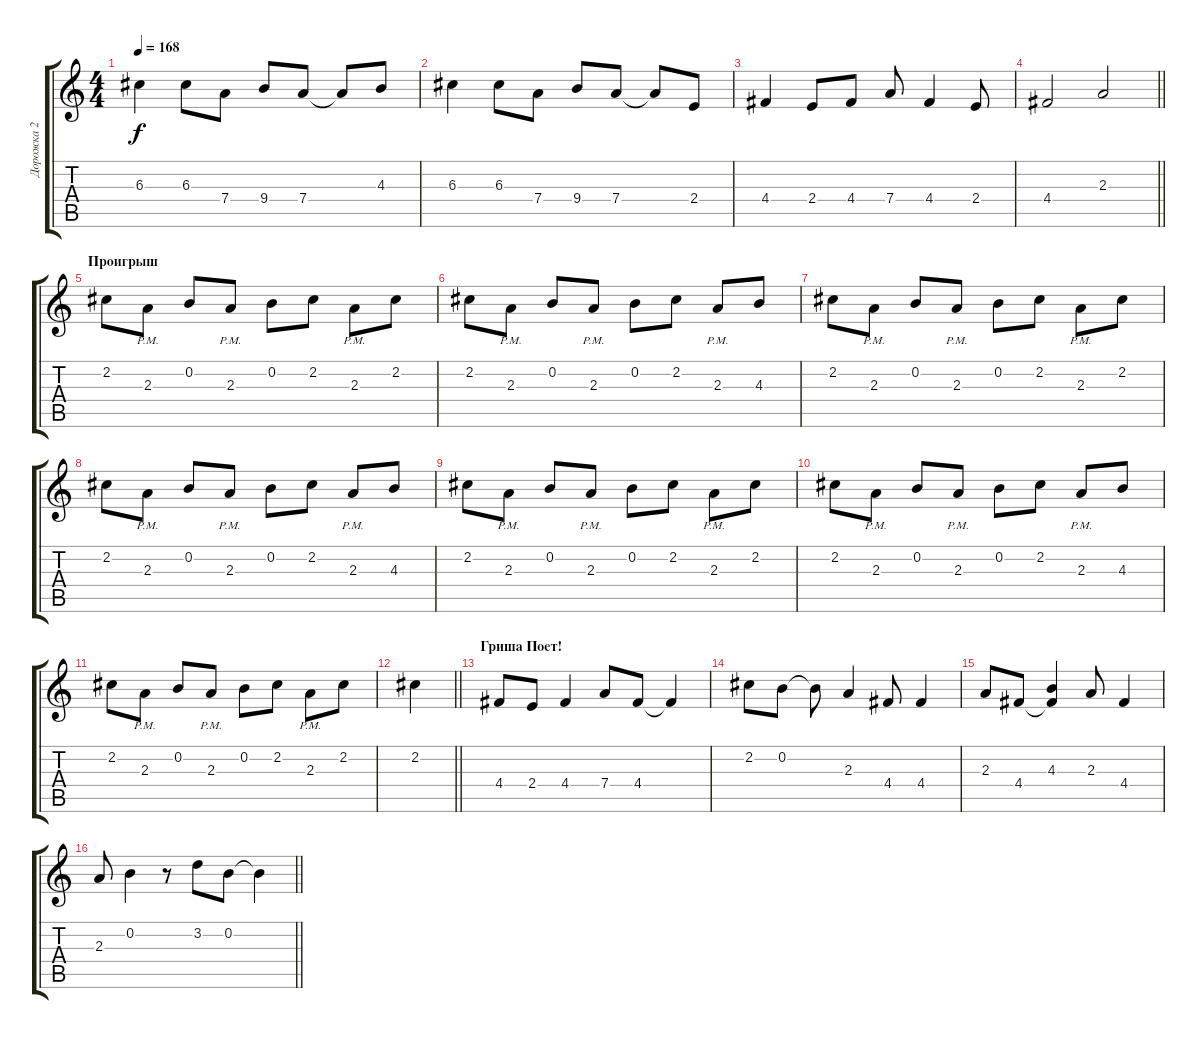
\track ("Дорожка 2" "Дорожка 2") {instrument distortionguitar}
\staff {score tabs}
\tuning (E4 B3 G3 D3 A2 E2) {hide}
\ts (4 4)
\tempo 168
\clef g2
\ks c
6.3.4{dy f} 6.3.8 7.4.8 9.4.8 7.4.8 7.4{t}.8 4.3.8 |
6.3.4 6.3.8 7.4.8 9.4.8 7.4.8 7.4{t}.8 2.4.8 |
4.4.4 2.4.8 4.4.8 7.4.8 4.4.4 2.4.8 |
\barLineRight lightlight
4.4.2 2.3.2 |
\section ("" "Проигрыш")
2.2.8 2.3{pm}.8 0.2.8 2.3{pm}.8 0.2.8 2.2.8 2.3{pm}.8 2.2.8 |
2.2.8 2.3{pm}.8 0.2.8 2.3{pm}.8 0.2.8 2.2.8 2.3{pm}.8 4.3.8 |
2.2.8 2.3{pm}.8 0.2.8 2.3{pm}.8 0.2.8 2.2.8 2.3{pm}.8 2.2.8 |
2.2.8 2.3{pm}.8 0.2.8 2.3{pm}.8 0.2.8 2.2.8 2.3{pm}.8 4.3.8 |
2.2.8 2.3{pm}.8 0.2.8 2.3{pm}.8 0.2.8 2.2.8 2.3{pm}.8 2.2.8 |
2.2.8 2.3{pm}.8 0.2.8 2.3{pm}.8 0.2.8 2.2.8 2.3{pm}.8 4.3.8 |
2.2.8 2.3{pm}.8 0.2.8 2.3{pm}.8 0.2.8 2.2.8 2.3{pm}.8 2.2.8 |
\barLineRight lightlight
2.2.4 |
\section ("" "Гриша Поет!")
4.4.8 2.4.8 4.4.4 7.4.8 4.4.8 4.4{t}.4 |
2.2.8 0.2.8 0.2{t}.8 2.3.4 4.4.8 4.4.4 |
2.3.8 4.4.8 (4.3 4.4{t}).4 2.3.8 4.4.4 |
\barLineRight lightlight
2.3.8 0.2.4 r.8 3.2.8 0.2.8 0.2{t}.4
